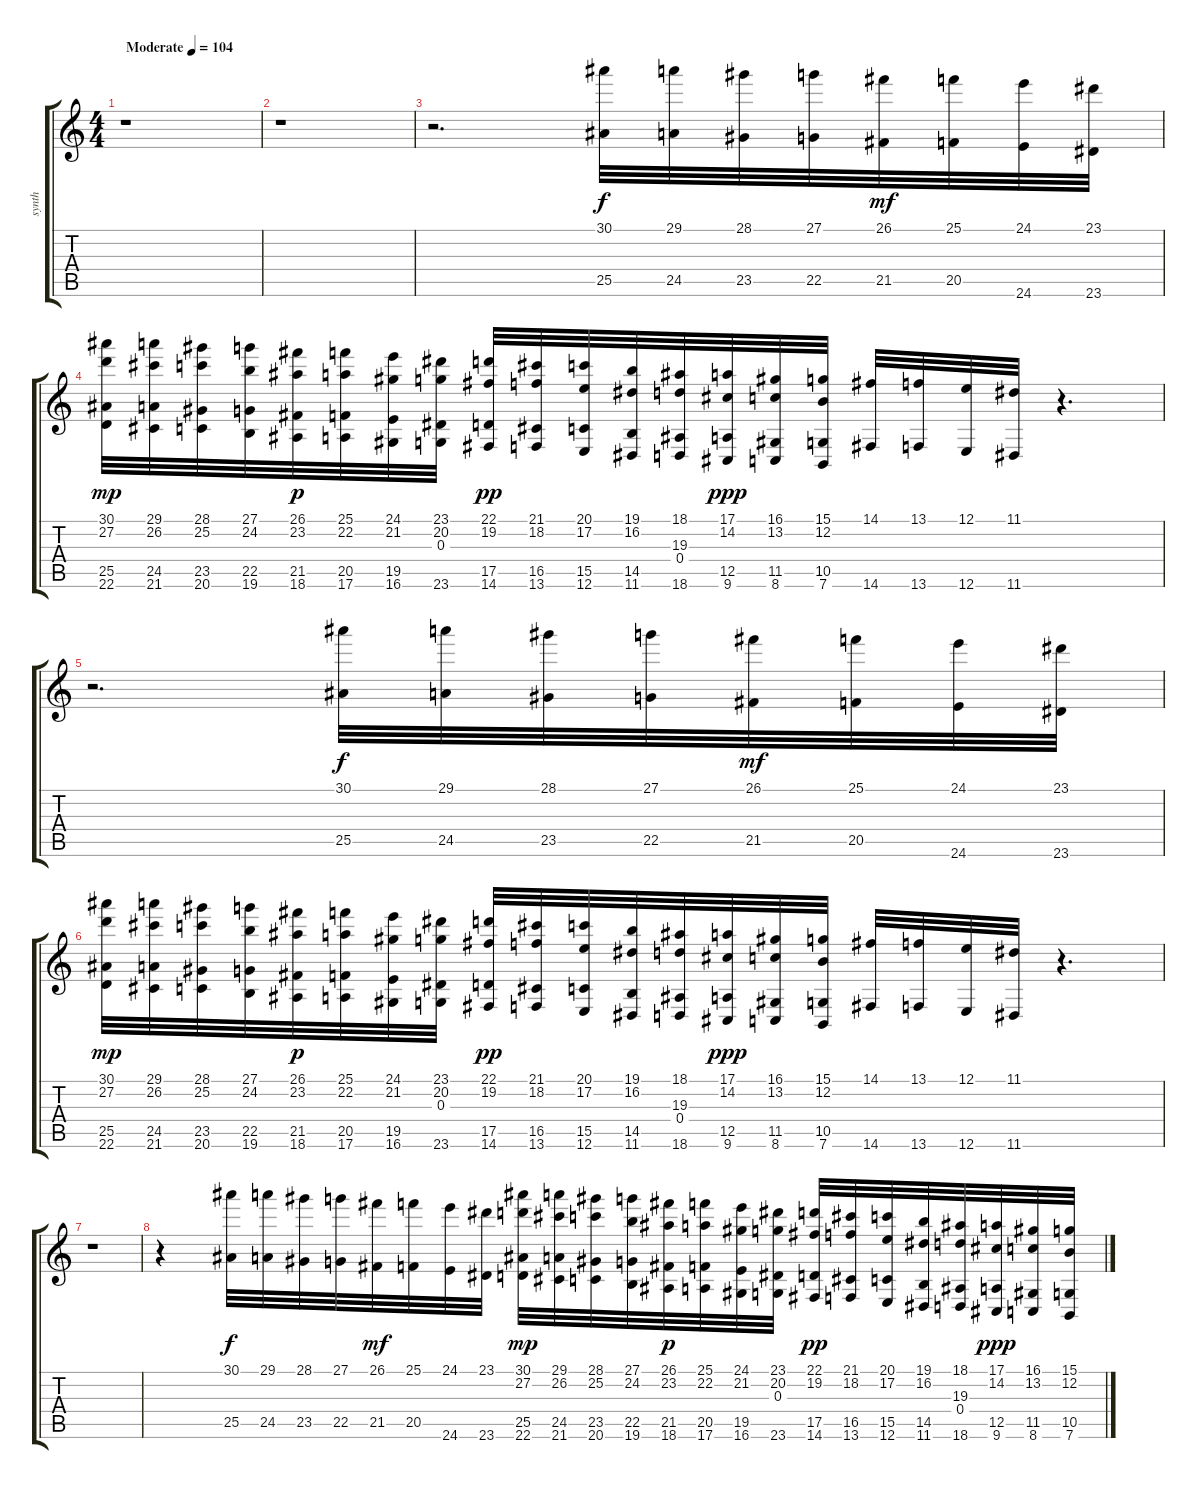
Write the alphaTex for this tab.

\track ("synth" "synth") {instrument synthbrass1}
\staff {score tabs}
\tuning (E4 B3 G3 D3 A2 E2) {hide}
\ts (4 4)
\tempo (104 "Moderate")
\clef g2
\ks c
r.1{dy f instrument synthbrass1} |
r.1 |
r.2{d} (30.1 25.5).32 (29.1 24.5).32 (28.1 23.5).32 (27.1 22.5).32 (26.1 21.5).32{dy mf} (25.1 20.5).32 (24.1 24.6).32 (23.1 23.6).32 |
(30.1 27.2 25.5 22.6).32{dy mp} (29.1 26.2 24.5 21.6).32 (28.1 25.2 23.5 20.6).32 (27.1 24.2 22.5 19.6).32 (26.1 23.2 21.5 18.6).32{dy p} (25.1 22.2 20.5 17.6).32 (24.1 21.2 19.5 16.6).32 (23.1 20.2 0.3 23.6).32 (22.1 19.2 17.5 14.6).32{dy pp} (21.1 18.2 16.5 13.6).32 (20.1 17.2 15.5 12.6).32 (19.1 16.2 14.5 11.6).32 (18.1 19.3 0.4 18.6).32 (17.1 14.2 12.5 9.6).32{dy ppp} (16.1 13.2 11.5 8.6).32 (15.1 12.2 10.5 7.6).32 (14.1 14.6).32 (13.1 13.6).32 (12.1 12.6).32 (11.1 11.6).32 r.4{d} |
r.2{d} (30.1 25.5).32{dy f} (29.1 24.5).32 (28.1 23.5).32 (27.1 22.5).32 (26.1 21.5).32{dy mf} (25.1 20.5).32 (24.1 24.6).32 (23.1 23.6).32 |
(30.1 27.2 25.5 22.6).32{dy mp} (29.1 26.2 24.5 21.6).32 (28.1 25.2 23.5 20.6).32 (27.1 24.2 22.5 19.6).32 (26.1 23.2 21.5 18.6).32{dy p} (25.1 22.2 20.5 17.6).32 (24.1 21.2 19.5 16.6).32 (23.1 20.2 0.3 23.6).32 (22.1 19.2 17.5 14.6).32{dy pp} (21.1 18.2 16.5 13.6).32 (20.1 17.2 15.5 12.6).32 (19.1 16.2 14.5 11.6).32 (18.1 19.3 0.4 18.6).32 (17.1 14.2 12.5 9.6).32{dy ppp} (16.1 13.2 11.5 8.6).32 (15.1 12.2 10.5 7.6).32 (14.1 14.6).32 (13.1 13.6).32 (12.1 12.6).32 (11.1 11.6).32 r.4{d} |
r.1 |
r.4 (30.1 25.5).32{dy f} (29.1 24.5).32 (28.1 23.5).32 (27.1 22.5).32 (26.1 21.5).32{dy mf} (25.1 20.5).32 (24.1 24.6).32 (23.1 23.6).32 (30.1 27.2 25.5 22.6).32{dy mp} (29.1 26.2 24.5 21.6).32 (28.1 25.2 23.5 20.6).32 (27.1 24.2 22.5 19.6).32 (26.1 23.2 21.5 18.6).32{dy p} (25.1 22.2 20.5 17.6).32 (24.1 21.2 19.5 16.6).32 (23.1 20.2 0.3 23.6).32 (22.1 19.2 17.5 14.6).32{dy pp} (21.1 18.2 16.5 13.6).32 (20.1 17.2 15.5 12.6).32 (19.1 16.2 14.5 11.6).32 (18.1 19.3 0.4 18.6).32 (17.1 14.2 12.5 9.6).32{dy ppp} (16.1 13.2 11.5 8.6).32 (15.1 12.2 10.5 7.6).32
